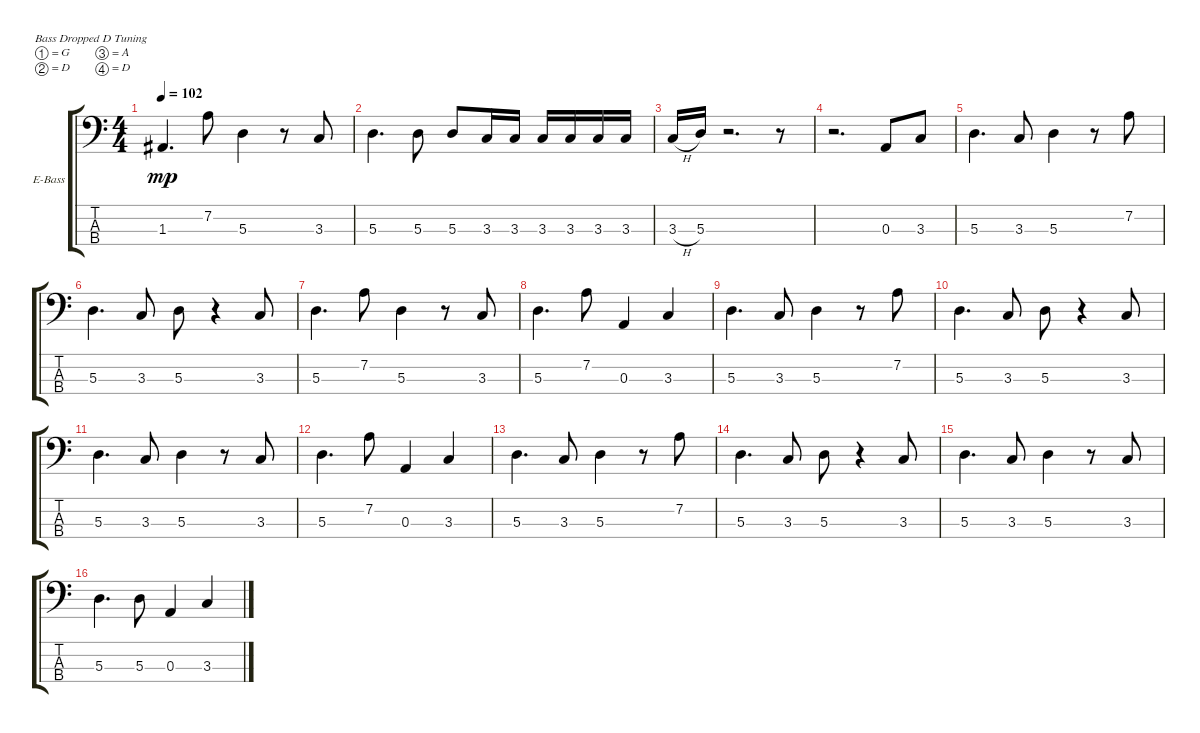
\defaultSystemsLayout 4
\bracketExtendMode groupsimilarinstruments
\firstSystemTrackNameOrientation horizontal
\otherSystemsTrackNameOrientation horizontal
\track ("Bass" "E-Bass") {instrument electricbassfinger}
\staff {score tabs}
\tuning (G2 D2 A1 D1)
\ts (4 4)
\tempo 102
\clef f4
\ks c
1.3.4{d dy mp} 7.2.8 5.3.4 r.8 3.3.8 |
5.3.4{d} 5.3.8 5.3.8 3.3.16 3.3.16 3.3.16 3.3.16 3.3.16 3.3.16 |
3.3{h}.16 5.3.16 r.2{d} r.8 |
r.2{d} 0.3.8 3.3.8 |
5.3.4{d} 3.3.8 5.3.4 r.8 7.2.8 |
5.3.4{d} 3.3.8 5.3.8 r.4 3.3.8 |
5.3.4{d} 7.2.8 5.3.4 r.8 3.3.8 |
5.3.4{d} 7.2.8 0.3.4 3.3.4 |
5.3.4{d} 3.3.8 5.3.4 r.8 7.2.8 |
5.3.4{d} 3.3.8 5.3.8 r.4 3.3.8 |
5.3.4{d} 3.3.8 5.3.4 r.8 3.3.8 |
5.3.4{d} 7.2.8 0.3.4 3.3.4 |
5.3.4{d} 3.3.8 5.3.4 r.8 7.2.8 |
5.3.4{d} 3.3.8 5.3.8 r.4 3.3.8 |
5.3.4{d} 3.3.8 5.3.4 r.8 3.3.8 |
5.3.4{d} 5.3.8 0.3.4 3.3.4
